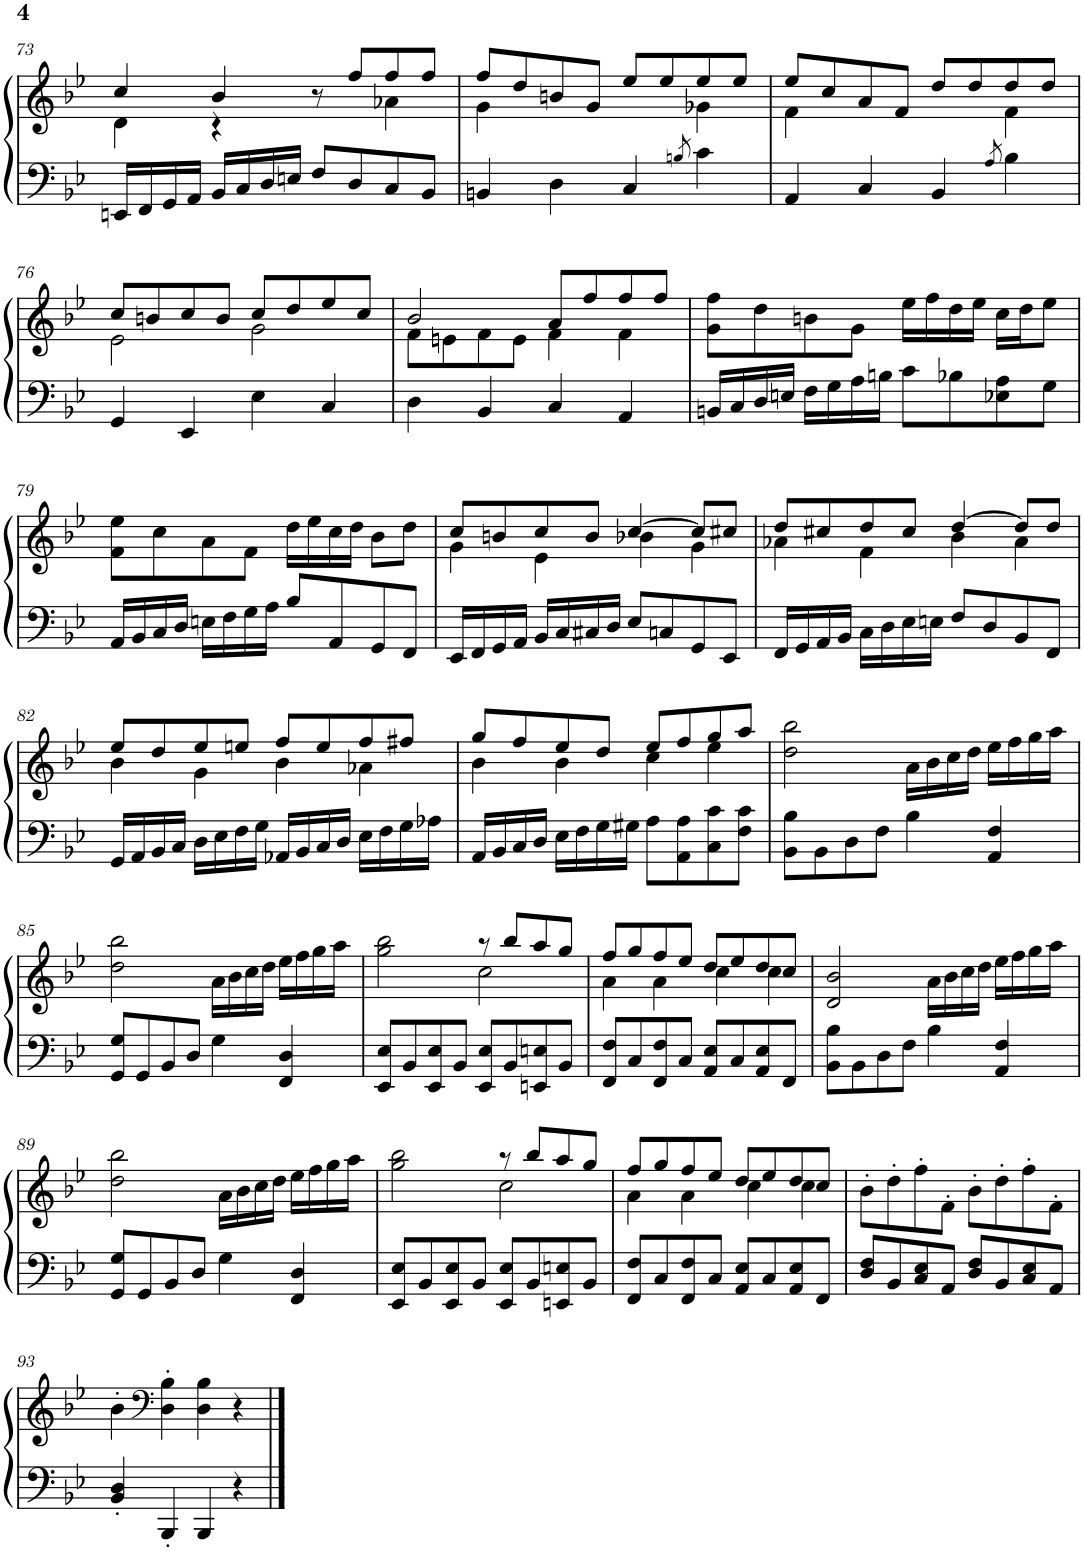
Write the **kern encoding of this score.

**kern	**kern
*part1	*part1
*staff2	*staff1
*I"Piano	*
*I'Pno.	*
!!LO:PB:g=z
*clefF4	*clefG2
*k[b-e-]	*k[b-e-]
*M4/4	*M4/4
=73	=73
*	*^
16EEn/LL	4cc/	4d\
16FF/	.	.
16GG/	.	.
16AA/JJ	.	.
16BB-/LL	4b-/	4r
16C/	.	.
16D/	.	.
16En/JJ	.	.
8F/L	8r	4ryy
8D/	8ff/L	.
8C/	8ff/	4a-X\
8BB-/J	8ff/J	.
=74	=74	=74
4BBn/	8ff/L	4g\
.	8dd/	.
4D\	8bn/	2ryy
.	8g/J	.
4C/	8ee-/L	.
.	8ee-/	.
8qBn/	.	.
4c\	8ee-/	4g-X\
.	8ee-/J	.
=75	=75	=75
4AA/	8ee-/L	4f\
.	8cc/	.
4C/	8a/	2ryy
.	8f/J	.
4BB-/	8dd/L	.
.	8dd/	.
8qA/	.	.
4B-\	8dd/	4f\
.	8dd/J	.
!!LO:LB:g=z	!!
=76	=76	=76
4GG/	8cc/L	2e-\
.	8bn/	.
4EE-/	8cc/	.
.	8b/J	.
4E-\	8cc/L	2g\
.	8dd/	.
4C/	8ee-/	.
.	8cc/J	.
=77	=77	=77
4D\	2b-/	8f\L
.	.	8en\
4BB-/	.	8f\
.	.	8e\J
4C/	8a/L	4f\
.	8ff/	.
4AA/	8ff/	4f\
.	8ff/J	.
*	*v	*v
=78	=78
16BBn/LL	8g\ 8ff\L
16C/	.
16D/	8dd\
16En/JJ	.
16F\LL	8bn\
16G\	.
16A\	8g\J
16Bn\JJ	.
8c\L	16ee-\LL
.	16ff\
8B-X\	16dd\
.	16ee-\JJ
8E-X\ 8A\	16cc\LL
.	16dd\J
8G\J	8ee-\J
!!LO:LB:g=z
=79	=79
16AA/LL	8f\ 8ee-\L
16BB-/	.
16C/	8cc\
16D/JJ	.
16En\LL	8a\
16F\	.
16G\	8f\J
16A\JJ	.
8B-/L	16dd\LL
.	16ee-\
8AA/	16cc\
.	16dd\JJ
8GG/	8b-\L
8FF/J	8dd\J
=80	=80
*	*^
16EE-/LL	8cc/L	4g\
16FF/	.	.
16GG/	8bn/	.
16AA/JJ	.	.
16BB-/LL	8cc/	4e-\
16C/	.	.
16C#X/	8b/J	.
16D/JJ	.	.
8E-/L	[4cc/	4b-X\
8Cn/	.	.
8GG/	8cc/L]	4g\
8EE-/J	8cc#X/J	.
=81	=81	=81
16FF/LL	8dd/L	4a-X\
16GG/	.	.
16AA/	8cc#X/	.
16BB-/JJ	.	.
16C\LL	8dd/	4f\
16D\	.	.
16E-\	8cc#/J	.
16En\JJ	.	.
8F/L	[4dd/	4b-\
8D/	.	.
8BB-/	8dd/L]	4a-\
8FF/J	8dd/J	.
!!LO:LB:g=z	!!
=82	=82	=82
16GG/LL	8ee-/L	4b-\
16AA/	.	.
16BB-/	8dd/	.
16C/JJ	.	.
16D\LL	8ee-/	4g\
16E-\	.	.
16F\	8een/J	.
16G\JJ	.	.
16AA-X/LL	8ff/L	4b-\
16BB-/	.	.
16C/	8ee/	.
16D/JJ	.	.
16E-\LL	8ff/	4a-X\
16F\	.	.
16G\	8ff#X/J	.
16A-X\JJ	.	.
=83	=83	=83
16AA/LL	8gg/L	4b-\
16BB-/	.	.
16C/	8ff/	.
16D/JJ	.	.
16E-\LL	8ee-/	4b-\
16F\	.	.
16G\	8dd/J	.
16G#X\JJ	.	.
8A\L	8ee-/L	4cc\
8AA\ 8A\	8ff/	.
8C\ 8c\	8gg/	4ee-\
8F\ 8c\J	8aa/J	.
*	*v	*v
=84	=84
8BB-\ 8B-\L	2dd\ 2bb-\
8BB-\	.
8D\	.
8F\J	.
4B-\	16a\LL
.	16b-\
.	16cc\
.	16dd\JJ
4AA/ 4F/	16ee-\LL
.	16ff\
.	16gg\
.	16aa\JJ
!!LO:LB:g=z
=85	=85
8GG/ 8G/L	2dd\ 2bb-\
8GG/	.
8BB-/	.
8D/J	.
4G\	16a\LL
.	16b-\
.	16cc\
.	16dd\JJ
4FF/ 4D/	16ee-\LL
.	16ff\
.	16gg\
.	16aa\JJ
=86	=86
*	*^
8EE-/ 8E-/L	2gg\ 2bb-\	2ryy
8BB-/	.	.
8EE-/ 8E-/	.	.
8BB-/J	.	.
8EE-/ 8E-/L	8r	2cc\
8BB-/	8bb-/L	.
8EEn/ 8En/	8aa/	.
8BB-/J	8gg/J	.
=87	=87	=87
8FF/ 8F/L	8ff/L	4a\
8C/	8gg/	.
8FF/ 8F/	8ff/	4a\
8C/J	8ee-/J	.
8AA/ 8E-/L	8dd/L	4cc\
8C/	8ee-/	.
8AA/ 8E-/	8dd/	4cc\
8FF/J	8cc/J	.
*	*v	*v
=88	=88
8BB-\ 8B-\L	2d/ 2b-/
8BB-\	.
8D\	.
8F\J	.
4B-\	16a\LL
.	16b-\
.	16cc\
.	16dd\JJ
4AA/ 4F/	16ee-\LL
.	16ff\
.	16gg\
.	16aa\JJ
!!LO:LB:g=z
=89	=89
8GG/ 8G/L	2dd\ 2bb-\
8GG/	.
8BB-/	.
8D/J	.
4G\	16a\LL
.	16b-\
.	16cc\
.	16dd\JJ
4FF/ 4D/	16ee-\LL
.	16ff\
.	16gg\
.	16aa\JJ
=90	=90
*	*^
8EE-/ 8E-/L	2gg\ 2bb-\	2ryy
8BB-/	.	.
8EE-/ 8E-/	.	.
8BB-/J	.	.
8EE-/ 8E-/L	8r	2cc\
8BB-/	8bb-/L	.
8EEn/ 8En/	8aa/	.
8BB-/J	8gg/J	.
=91	=91	=91
8FF/ 8F/L	8ff/L	4a\
8C/	8gg/	.
8FF/ 8F/	8ff/	4a\
8C/J	8ee-/J	.
8AA/ 8E-/L	8dd/L	4cc\
8C/	8ee-/	.
8AA/ 8E-/	8dd/	4cc\
8FF/J	8cc/J	.
*	*v	*v
=92	=92
8D/ 8F/L	8b-'\L
8BB-/	8dd'\
8C/ 8E-/	8ff'\
8AA/J	8f'\J
8D/ 8F/L	8b-'\L
8BB-/	8dd'\
8C/ 8E-/	8ff'\
8AA/J	8f'\J
!!LO:LB:g=z
=93	=93
4BB-/' 4D/'	4b-'\
*	*clefF4
4BBB-'/	4D\' 4B-\'
4BBB-/	4D\ 4B-\
4r	4r
==	==
*-	*-
